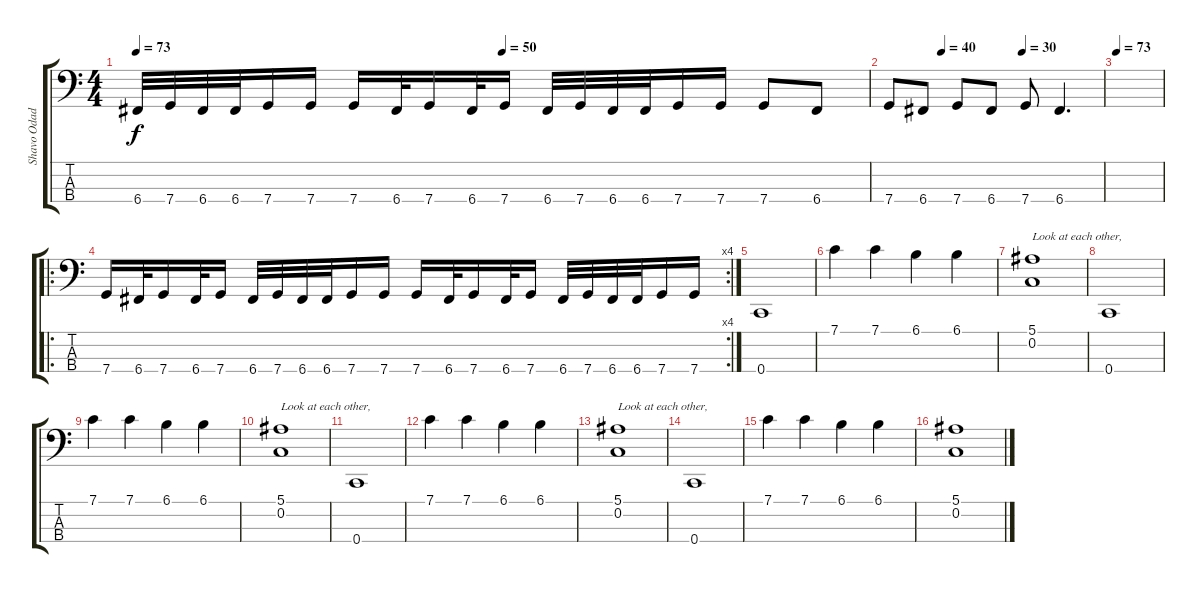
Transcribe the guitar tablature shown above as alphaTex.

\track ("Shavo Odadjian (Bass)" "Shavo Odad") {instrument electricbassfinger}
\staff {score tabs}
\tuning (F2 C2 G1 C1) {hide}
\ts (4 4)
\tempo 73
\tempo (50 0.5)
\clef f4
\ks c
6.4.32{dy f} 7.4.32 6.4.32 6.4.32 7.4.16 7.4.16 7.4.16 6.4.32 7.4.16 6.4.32 7.4.16 6.4.32 7.4.32 6.4.32 6.4.32 7.4.16 7.4.16 7.4.8 6.4.8 |
\tempo (40 0.25)
\tempo (30 0.625)
7.4.8 6.4.8 7.4.8 6.4.8 7.4.8 6.4.4{d} |
\tempo 73
|
\ro
\rc 4
7.4.16 6.4.32 7.4.16 6.4.32 7.4.16 6.4.32 7.4.32 6.4.32 6.4.32 7.4.16 7.4.16 7.4.16 6.4.32 7.4.16 6.4.32 7.4.16 6.4.32 7.4.32 6.4.32 6.4.32 7.4.16 7.4.16 |
0.4.1{volume 9} |
7.1.4 7.1.4 6.1.4 6.1.4 |
(5.1 0.2).1{txt "Look at each other,"} |
0.4.1{volume 9} |
7.1.4 7.1.4 6.1.4 6.1.4 |
(5.1 0.2).1{txt "Look at each other,"} |
0.4.1{volume 9} |
7.1.4 7.1.4 6.1.4 6.1.4 |
(5.1 0.2).1{txt "Look at each other,"} |
0.4.1{volume 9} |
7.1.4 7.1.4 6.1.4 6.1.4 |
(5.1 0.2).1
